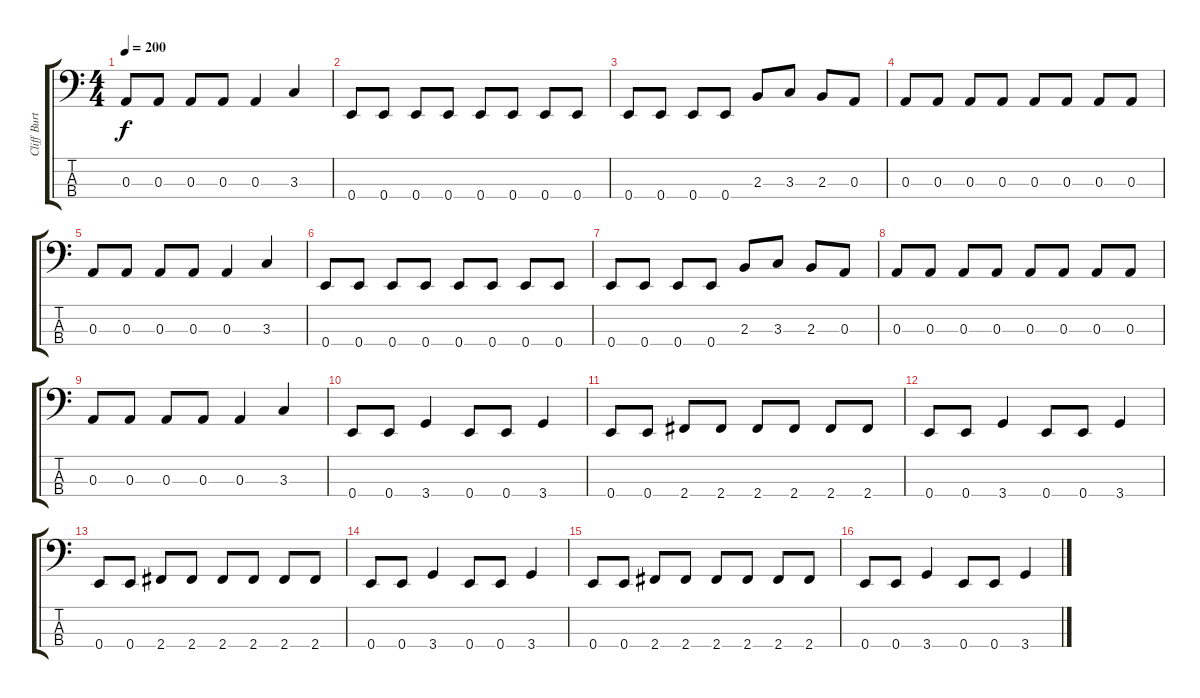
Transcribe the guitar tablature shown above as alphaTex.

\track ("Cliff Burton" "Cliff Burt") {instrument electricbasspick}
\staff {score tabs}
\tuning (G2 D2 A1 E1) {hide}
\ts (4 4)
\tempo 200
\clef f4
\ks c
0.3.8{dy f} 0.3.8 0.3.8 0.3.8 0.3.4 3.3.4 |
0.4.8 0.4.8 0.4.8 0.4.8 0.4.8 0.4.8 0.4.8 0.4.8 |
0.4.8 0.4.8 0.4.8 0.4.8 2.3.8 3.3.8 2.3.8 0.3.8 |
0.3.8 0.3.8 0.3.8 0.3.8 0.3.8 0.3.8 0.3.8 0.3.8 |
0.3.8 0.3.8 0.3.8 0.3.8 0.3.4 3.3.4 |
0.4.8 0.4.8 0.4.8 0.4.8 0.4.8 0.4.8 0.4.8 0.4.8 |
0.4.8 0.4.8 0.4.8 0.4.8 2.3.8 3.3.8 2.3.8 0.3.8 |
0.3.8 0.3.8 0.3.8 0.3.8 0.3.8 0.3.8 0.3.8 0.3.8 |
0.3.8 0.3.8 0.3.8 0.3.8 0.3.4 3.3.4 |
0.4.8 0.4.8 3.4.4 0.4.8 0.4.8 3.4.4 |
0.4.8 0.4.8 2.4.8 2.4.8 2.4.8 2.4.8 2.4.8 2.4.8 |
0.4.8 0.4.8 3.4.4 0.4.8 0.4.8 3.4.4 |
0.4.8 0.4.8 2.4.8 2.4.8 2.4.8 2.4.8 2.4.8 2.4.8 |
0.4.8 0.4.8 3.4.4 0.4.8 0.4.8 3.4.4 |
0.4.8 0.4.8 2.4.8 2.4.8 2.4.8 2.4.8 2.4.8 2.4.8 |
0.4.8 0.4.8 3.4.4 0.4.8 0.4.8 3.4.4
